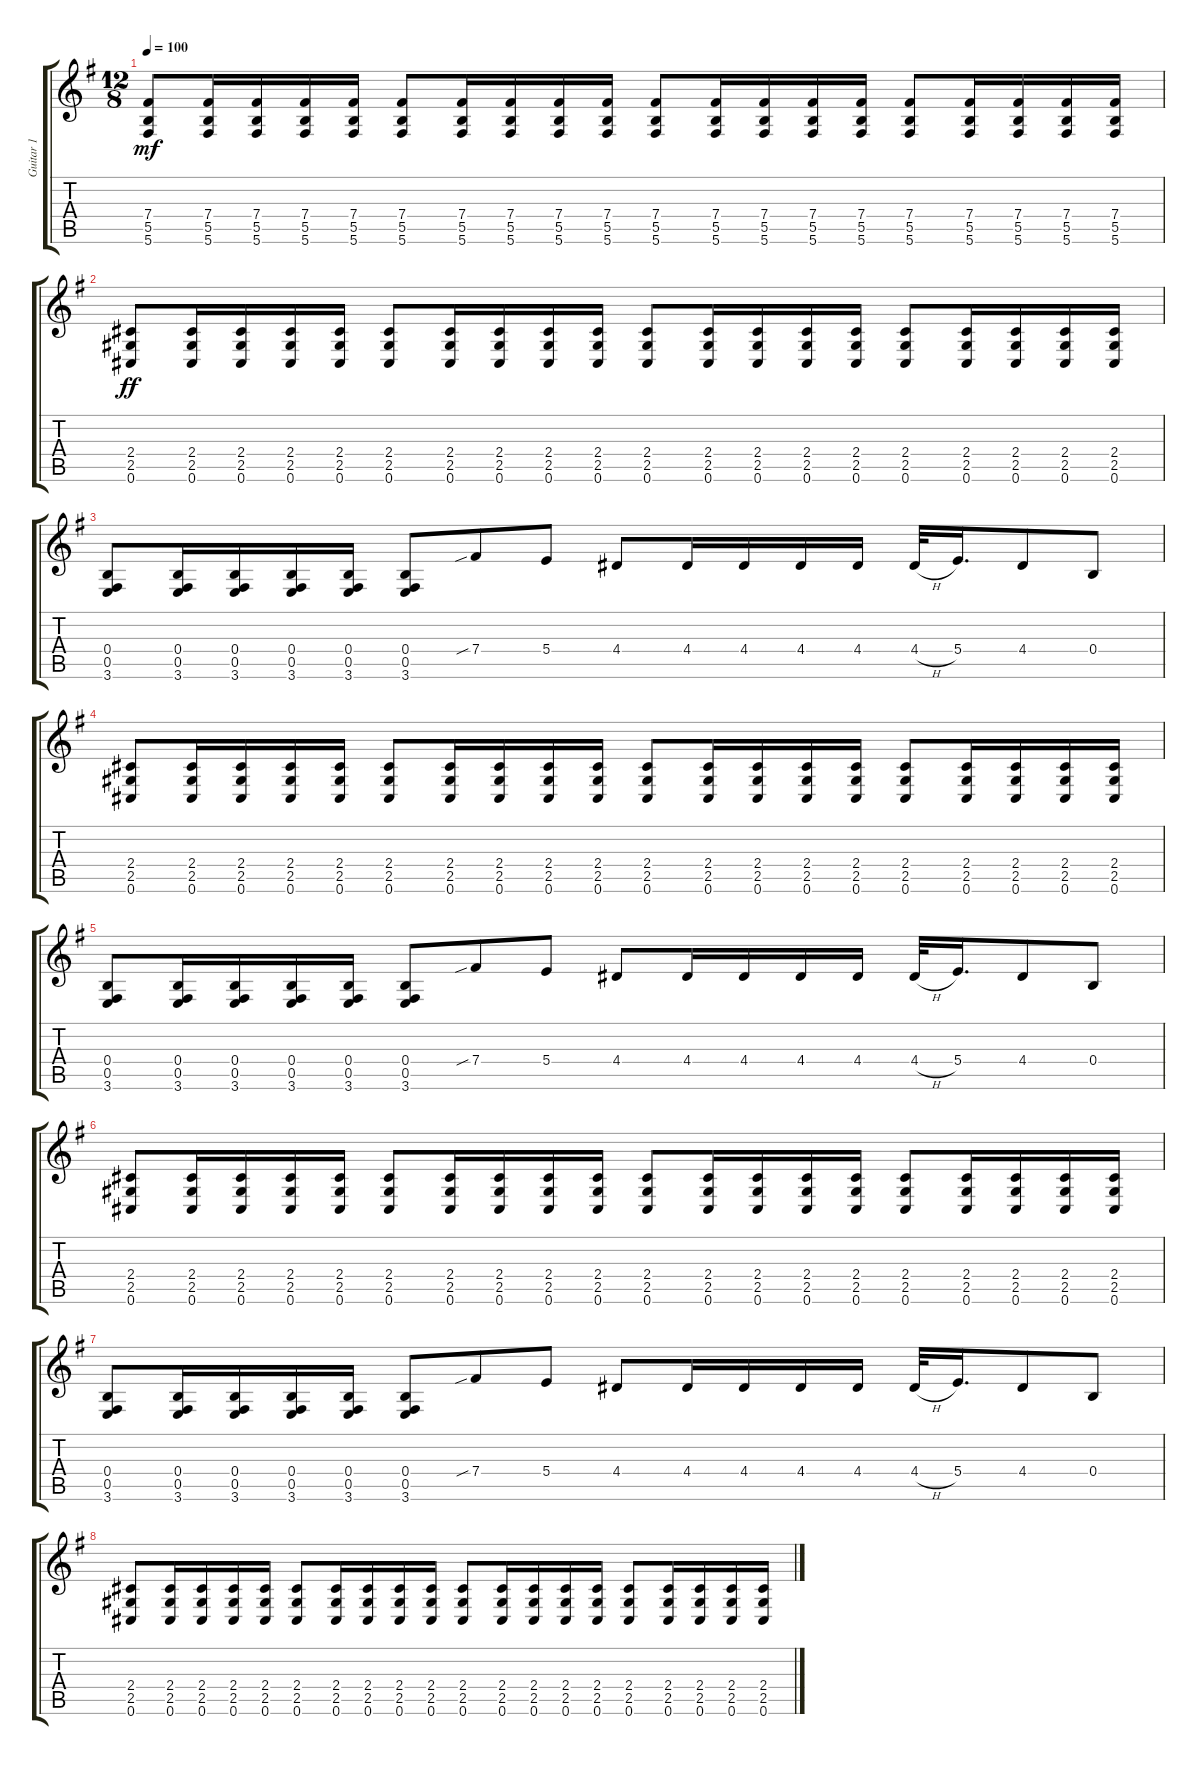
\track ("Guitar 1" "Guitar 1") {instrument distortionguitar}
\staff {score tabs}
\tuning (Db4 Ab3 E3 B2 Gb2 Db2) {hide}
\ts (12 8)
\tempo 100
\clef g2
\ks g
(7.4 5.5 5.6).8{dy mf} (7.4 5.5 5.6).16 (7.4 5.5 5.6).16 (7.4 5.5 5.6).16 (7.4 5.5 5.6).16 (7.4 5.5 5.6).8 (7.4 5.5 5.6).16 (7.4 5.5 5.6).16 (7.4 5.5 5.6).16 (7.4 5.5 5.6).16 (7.4 5.5 5.6).8 (7.4 5.5 5.6).16 (7.4 5.5 5.6).16 (7.4 5.5 5.6).16 (7.4 5.5 5.6).16 (7.4 5.5 5.6).8 (7.4 5.5 5.6).16 (7.4 5.5 5.6).16 (7.4 5.5 5.6).16 (7.4 5.5 5.6).16 |
(2.4 2.5 0.6).8{dy ff instrument electricguitarjazz} (2.4 2.5 0.6).16 (2.4 2.5 0.6).16 (2.4 2.5 0.6).16 (2.4 2.5 0.6).16 (2.4 2.5 0.6).8 (2.4 2.5 0.6).16 (2.4 2.5 0.6).16 (2.4 2.5 0.6).16 (2.4 2.5 0.6).16 (2.4 2.5 0.6).8 (2.4 2.5 0.6).16 (2.4 2.5 0.6).16 (2.4 2.5 0.6).16 (2.4 2.5 0.6).16 (2.4 2.5 0.6).8 (2.4 2.5 0.6).16 (2.4 2.5 0.6).16 (2.4 2.5 0.6).16 (2.4 2.5 0.6).16 |
(0.4 0.5 3.6).8 (0.4 0.5 3.6).16 (0.4 0.5 3.6).16 (0.4 0.5 3.6).16 (0.4 0.5 3.6).16 (0.4 0.5 3.6).8 7.4{sib}.8 5.4.8 4.4.8 4.4.16 4.4.16 4.4.16 4.4.16 4.4{h}.32 5.4.16{d} 4.4.8 0.4.8 |
(2.4 2.5 0.6).8 (2.4 2.5 0.6).16 (2.4 2.5 0.6).16 (2.4 2.5 0.6).16 (2.4 2.5 0.6).16 (2.4 2.5 0.6).8 (2.4 2.5 0.6).16 (2.4 2.5 0.6).16 (2.4 2.5 0.6).16 (2.4 2.5 0.6).16 (2.4 2.5 0.6).8 (2.4 2.5 0.6).16 (2.4 2.5 0.6).16 (2.4 2.5 0.6).16 (2.4 2.5 0.6).16 (2.4 2.5 0.6).8 (2.4 2.5 0.6).16 (2.4 2.5 0.6).16 (2.4 2.5 0.6).16 (2.4 2.5 0.6).16 |
(0.4 0.5 3.6).8 (0.4 0.5 3.6).16 (0.4 0.5 3.6).16 (0.4 0.5 3.6).16 (0.4 0.5 3.6).16 (0.4 0.5 3.6).8 7.4{sib}.8 5.4.8 4.4.8 4.4.16 4.4.16 4.4.16 4.4.16 4.4{h}.32 5.4.16{d} 4.4.8 0.4.8 |
(2.4 2.5 0.6).8 (2.4 2.5 0.6).16 (2.4 2.5 0.6).16 (2.4 2.5 0.6).16 (2.4 2.5 0.6).16 (2.4 2.5 0.6).8 (2.4 2.5 0.6).16 (2.4 2.5 0.6).16 (2.4 2.5 0.6).16 (2.4 2.5 0.6).16 (2.4 2.5 0.6).8 (2.4 2.5 0.6).16 (2.4 2.5 0.6).16 (2.4 2.5 0.6).16 (2.4 2.5 0.6).16 (2.4 2.5 0.6).8 (2.4 2.5 0.6).16 (2.4 2.5 0.6).16 (2.4 2.5 0.6).16 (2.4 2.5 0.6).16 |
(0.4 0.5 3.6).8 (0.4 0.5 3.6).16 (0.4 0.5 3.6).16 (0.4 0.5 3.6).16 (0.4 0.5 3.6).16 (0.4 0.5 3.6).8 7.4{sib}.8 5.4.8 4.4.8 4.4.16 4.4.16 4.4.16 4.4.16 4.4{h}.32 5.4.16{d} 4.4.8 0.4.8 |
(2.4 2.5 0.6).8 (2.4 2.5 0.6).16 (2.4 2.5 0.6).16 (2.4 2.5 0.6).16 (2.4 2.5 0.6).16 (2.4 2.5 0.6).8 (2.4 2.5 0.6).16 (2.4 2.5 0.6).16 (2.4 2.5 0.6).16 (2.4 2.5 0.6).16 (2.4 2.5 0.6).8 (2.4 2.5 0.6).16 (2.4 2.5 0.6).16 (2.4 2.5 0.6).16 (2.4 2.5 0.6).16 (2.4 2.5 0.6).8 (2.4 2.5 0.6).16 (2.4 2.5 0.6).16 (2.4 2.5 0.6).16 (2.4 2.5 0.6).16
